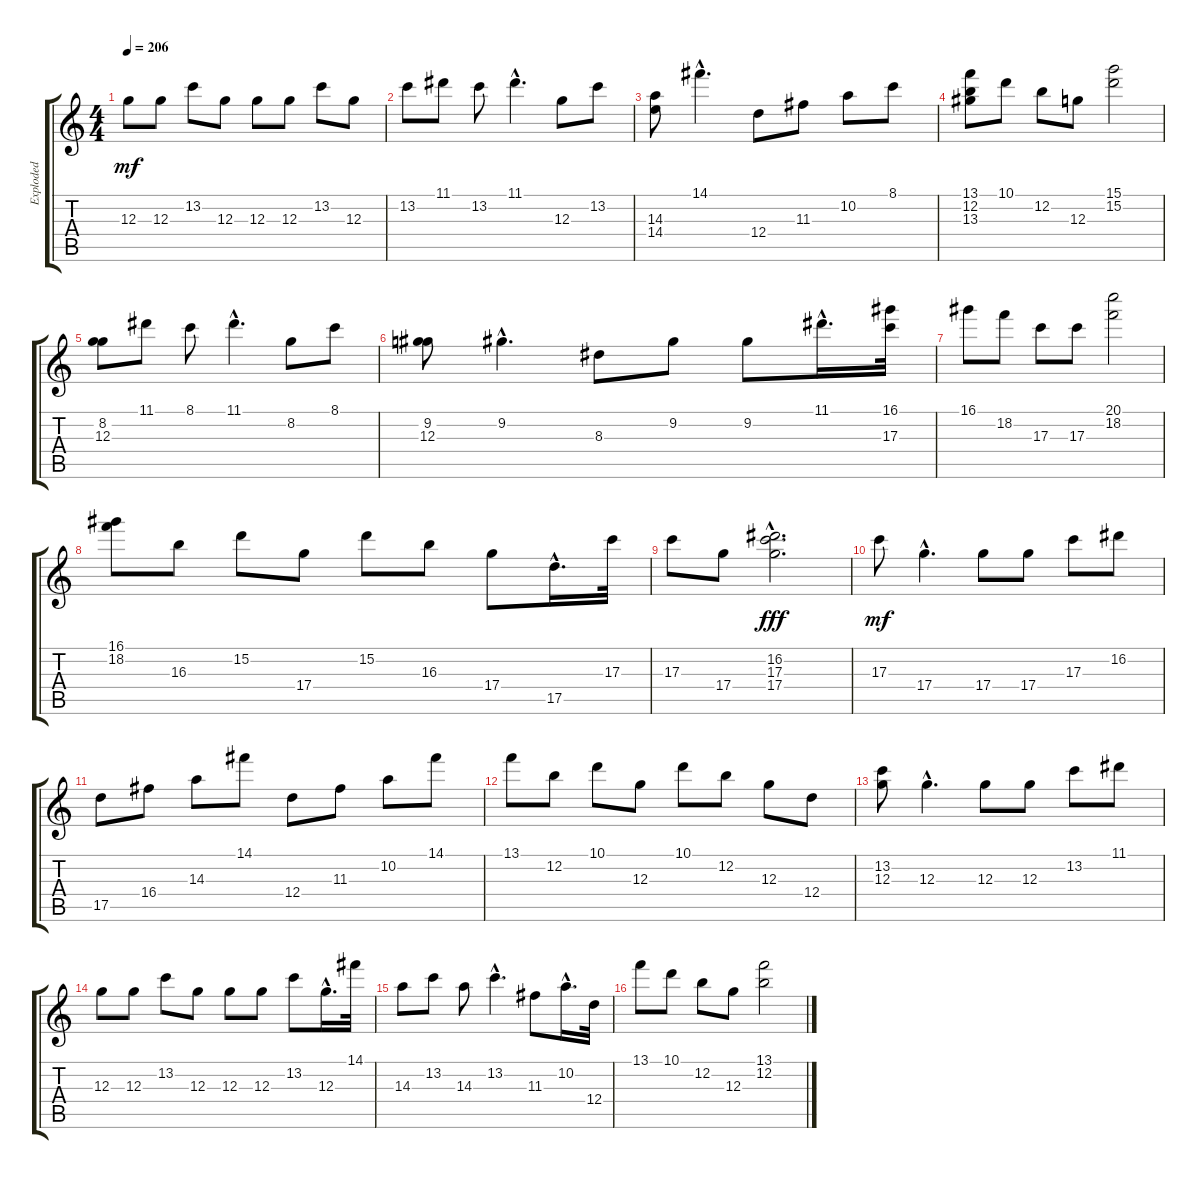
\track ("Exploded" "Exploded") {instrument electricguitarmuted}
\staff {score tabs}
\tuning (E4 B3 G3 D3 A2 E2) {hide}
\ts (4 4)
\tempo 206
\clef g2
\ks c
12.3.8{dy mf} 12.3.8 13.2.8 12.3.8 12.3.8 12.3.8 13.2.8 12.3.8 |
13.2.8 11.1.8 13.2.8 11.1{hac}.4{d} 12.3.8 13.2.8 |
(14.3 14.4).8 14.1{hac}.4{d} 12.4.8 11.3.8 10.2.8 8.1.8 |
(13.1 12.2 13.3).8 10.1.8 12.2.8 12.3.8 (15.1 15.2).2 |
(8.2 12.3).8 11.1.8 8.1.8 11.1{hac}.4{d} 8.2.8 8.1.8 |
(9.2 12.3).8 9.2{hac}.4{d} 8.3.8 9.2.8 9.2.8 11.1{hac}.16{d} (16.1 17.3).32 |
16.1.8 18.2.8 17.3.8 17.3.8 (20.1 18.2).2 |
(16.1 18.2).8 16.3.8 15.2.8 17.4.8 15.2.8 16.3.8 17.4.8 17.5{hac}.16{d} 17.3.32 |
17.3.8 17.4.8 (16.2{hac} 17.3{hac} 17.4{hac}).2{d dy fff} |
17.3.8{dy mf} 17.4{hac}.4{d} 17.4.8 17.4.8 17.3.8 16.2.8 |
17.5.8 16.4.8 14.3.8 14.1.8 12.4.8 11.3.8 10.2.8 14.1.8 |
13.1.8 12.2.8 10.1.8 12.3.8 10.1.8 12.2.8 12.3.8 12.4.8 |
(13.2 12.3).8 12.3{hac}.4{d} 12.3.8 12.3.8 13.2.8 11.1.8 |
12.3.8 12.3.8 13.2.8 12.3.8 12.3.8 12.3.8 13.2.8 12.3{hac}.16{d} 14.1.32 |
14.3.8 13.2.8 14.3.8 13.2{hac}.4{d} 11.3.8 10.2{hac}.16{d} 12.4.32 |
13.1.8 10.1.8 12.2.8 12.3.8 (13.1 12.2).2
